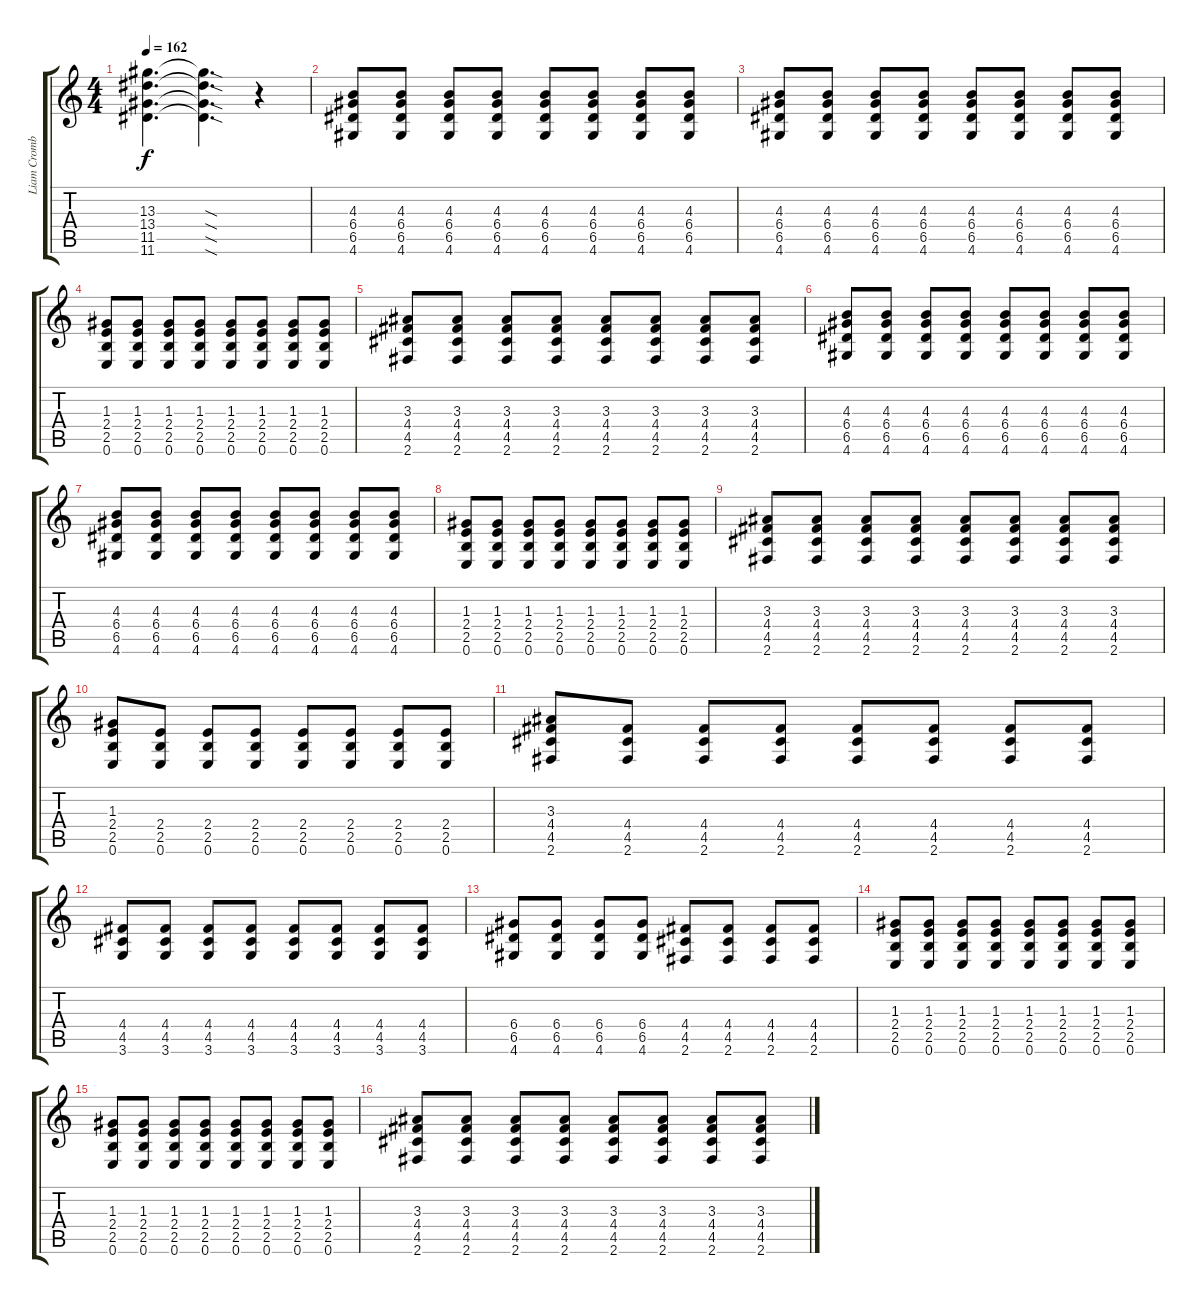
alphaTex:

\track ("Liam Cromby" "Liam Cromb") {instrument overdrivenguitar}
\staff {score tabs}
\tuning (E4 B3 G3 D3 A2 E2) {hide}
\ts (4 4)
\tempo 162
\clef g2
\ks c
(13.3 13.4 11.5 11.6).4{d dy f} (13.3{sod t} 13.4{sod t} 11.5{sod t} 11.6{sod t}).4{d} r.4 |
(4.3 6.4 6.5 4.6).8 (4.3 6.4 6.5 4.6).8 (4.3 6.4 6.5 4.6).8 (4.3 6.4 6.5 4.6).8 (4.3 6.4 6.5 4.6).8 (4.3 6.4 6.5 4.6).8 (4.3 6.4 6.5 4.6).8 (4.3 6.4 6.5 4.6).8 |
(4.3 6.4 6.5 4.6).8 (4.3 6.4 6.5 4.6).8 (4.3 6.4 6.5 4.6).8 (4.3 6.4 6.5 4.6).8 (4.3 6.4 6.5 4.6).8 (4.3 6.4 6.5 4.6).8 (4.3 6.4 6.5 4.6).8 (4.3 6.4 6.5 4.6).8 |
(1.3 2.4 2.5 0.6).8 (1.3 2.4 2.5 0.6).8 (1.3 2.4 2.5 0.6).8 (1.3 2.4 2.5 0.6).8 (1.3 2.4 2.5 0.6).8 (1.3 2.4 2.5 0.6).8 (1.3 2.4 2.5 0.6).8 (1.3 2.4 2.5 0.6).8 |
(3.3 4.4 4.5 2.6).8 (3.3 4.4 4.5 2.6).8 (3.3 4.4 4.5 2.6).8 (3.3 4.4 4.5 2.6).8 (3.3 4.4 4.5 2.6).8 (3.3 4.4 4.5 2.6).8 (3.3 4.4 4.5 2.6).8 (3.3 4.4 4.5 2.6).8 |
(4.3 6.4 6.5 4.6).8 (4.3 6.4 6.5 4.6).8 (4.3 6.4 6.5 4.6).8 (4.3 6.4 6.5 4.6).8 (4.3 6.4 6.5 4.6).8 (4.3 6.4 6.5 4.6).8 (4.3 6.4 6.5 4.6).8 (4.3 6.4 6.5 4.6).8 |
(4.3 6.4 6.5 4.6).8 (4.3 6.4 6.5 4.6).8 (4.3 6.4 6.5 4.6).8 (4.3 6.4 6.5 4.6).8 (4.3 6.4 6.5 4.6).8 (4.3 6.4 6.5 4.6).8 (4.3 6.4 6.5 4.6).8 (4.3 6.4 6.5 4.6).8 |
(1.3 2.4 2.5 0.6).8 (1.3 2.4 2.5 0.6).8 (1.3 2.4 2.5 0.6).8 (1.3 2.4 2.5 0.6).8 (1.3 2.4 2.5 0.6).8 (1.3 2.4 2.5 0.6).8 (1.3 2.4 2.5 0.6).8 (1.3 2.4 2.5 0.6).8 |
(3.3 4.4 4.5 2.6).8 (3.3 4.4 4.5 2.6).8 (3.3 4.4 4.5 2.6).8 (3.3 4.4 4.5 2.6).8 (3.3 4.4 4.5 2.6).8 (3.3 4.4 4.5 2.6).8 (3.3 4.4 4.5 2.6).8 (3.3 4.4 4.5 2.6).8 |
(1.3 2.4 2.5 0.6).8 (2.4 2.5 0.6).8 (2.4 2.5 0.6).8 (2.4 2.5 0.6).8 (2.4 2.5 0.6).8 (2.4 2.5 0.6).8 (2.4 2.5 0.6).8 (2.4 2.5 0.6).8 |
(3.3 4.4 4.5 2.6).8 (4.4 4.5 2.6).8 (4.4 4.5 2.6).8 (4.4 4.5 2.6).8 (4.4 4.5 2.6).8 (4.4 4.5 2.6).8 (4.4 4.5 2.6).8 (4.4 4.5 2.6).8 |
(4.4 4.5 3.6).8 (4.4 4.5 3.6).8 (4.4 4.5 3.6).8 (4.4 4.5 3.6).8 (4.4 4.5 3.6).8 (4.4 4.5 3.6).8 (4.4 4.5 3.6).8 (4.4 4.5 3.6).8 |
(6.4 6.5 4.6).8 (6.4 6.5 4.6).8 (6.4 6.5 4.6).8 (6.4 6.5 4.6).8 (4.4 4.5 2.6).8 (4.4 4.5 2.6).8 (4.4 4.5 2.6).8 (4.4 4.5 2.6).8 |
(1.3 2.4 2.5 0.6).8 (1.3 2.4 2.5 0.6).8 (1.3 2.4 2.5 0.6).8 (1.3 2.4 2.5 0.6).8 (1.3 2.4 2.5 0.6).8 (1.3 2.4 2.5 0.6).8 (1.3 2.4 2.5 0.6).8 (1.3 2.4 2.5 0.6).8 |
(1.3 2.4 2.5 0.6).8 (1.3 2.4 2.5 0.6).8 (1.3 2.4 2.5 0.6).8 (1.3 2.4 2.5 0.6).8 (1.3 2.4 2.5 0.6).8 (1.3 2.4 2.5 0.6).8 (1.3 2.4 2.5 0.6).8 (1.3 2.4 2.5 0.6).8 |
(3.3 4.4 4.5 2.6).8 (3.3 4.4 4.5 2.6).8 (3.3 4.4 4.5 2.6).8 (3.3 4.4 4.5 2.6).8 (3.3 4.4 4.5 2.6).8 (3.3 4.4 4.5 2.6).8 (3.3 4.4 4.5 2.6).8 (3.3 4.4 4.5 2.6).8
